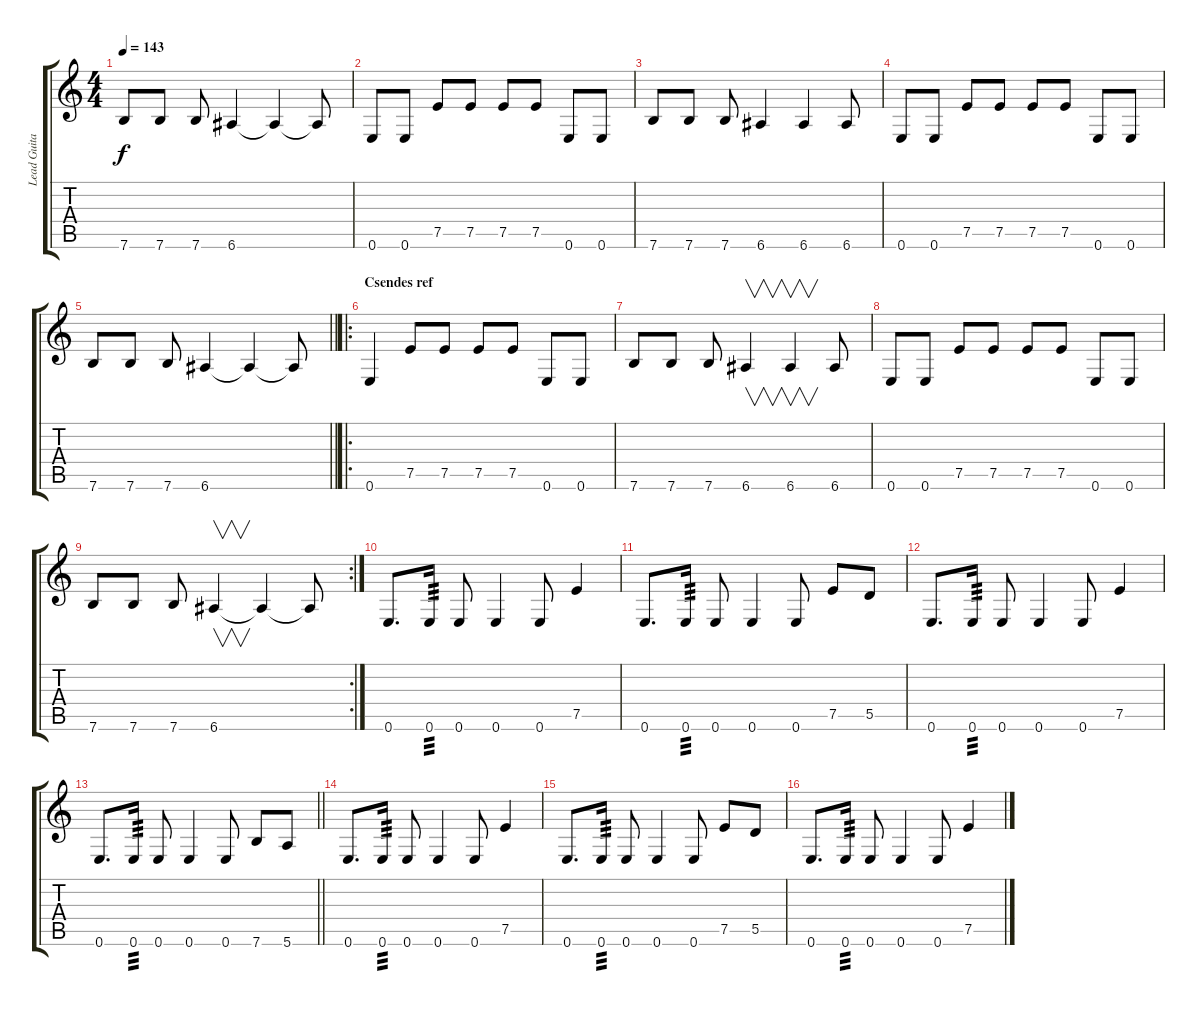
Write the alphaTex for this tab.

\track ("Lead Guitar" "Lead Guita") {instrument distortionguitar}
\staff {score tabs}
\tuning (E4 B3 G3 D3 A2 E2) {hide}
\ts (4 4)
\tempo 143
\clef g2
\ks c
7.6.8{dy f} 7.6.8 7.6.8 6.6.4 6.6{t}.4 6.6{t}.8 |
0.6.8{volume 16} 0.6.8 7.5.8 7.5.8 7.5.8 7.5.8 0.6.8 0.6.8 |
7.6.8 7.6.8 7.6.8 6.6.4 6.6.4 6.6.8 |
0.6.8 0.6.8 7.5.8 7.5.8 7.5.8 7.5.8 0.6.8 0.6.8 |
\barLineRight lightlight
7.6.8 7.6.8 7.6.8 6.6.4 6.6{t}.4 6.6{t}.8 |
\ro
\section ("" "Csendes ref")
0.6.4{volume 16} 7.5.8 7.5.8 7.5.8 7.5.8 0.6.8 0.6.8 |
7.6.8 7.6.8 7.6.8 6.6.4{v} 6.6.4{v} 6.6.8 |
0.6.8{volume 16} 0.6.8 7.5.8 7.5.8 7.5.8 7.5.8 0.6.8 0.6.8 |
\rc 2
7.6.8 7.6.8 7.6.8 6.6.4{v} 6.6{t}.4 6.6{t}.8 |
0.6.8{d} 0.6.16{tp 3} 0.6.8 0.6.4 0.6.8 7.5.4 |
0.6.8{d} 0.6.16{tp 3} 0.6.8 0.6.4 0.6.8 7.5.8 5.5.8 |
0.6.8{d} 0.6.16{tp 3} 0.6.8 0.6.4 0.6.8 7.5.4 |
\barLineRight lightlight
0.6.8{d} 0.6.16{tp 3} 0.6.8 0.6.4 0.6.8 7.6.8 5.6.8 |
0.6.8{d} 0.6.16{tp 3} 0.6.8 0.6.4 0.6.8 7.5.4 |
0.6.8{d} 0.6.16{tp 3} 0.6.8 0.6.4 0.6.8 7.5.8 5.5.8 |
0.6.8{d} 0.6.16{tp 3} 0.6.8 0.6.4 0.6.8 7.5.4
